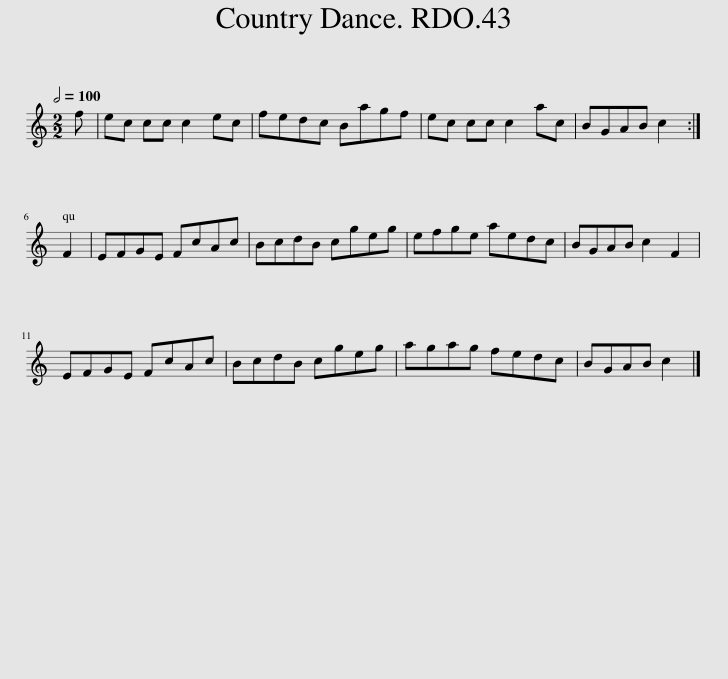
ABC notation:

X:1
L:1/8
Q:1/2=100
M:2/2
I:linebreak $
K:C
V:1 treble
V:1
 f | ec cc c2 ec | fedc Bagf | ec cc c2 ac | BGAB c2 :|$ %5
 F2 | EFGE FcAc | BcdB cgeg | efge aedc | BGAB c2 F2 |$ %10
 EFGE FcAc | BcdB cgeg | agag fedc | BGAB c2 |] %14
